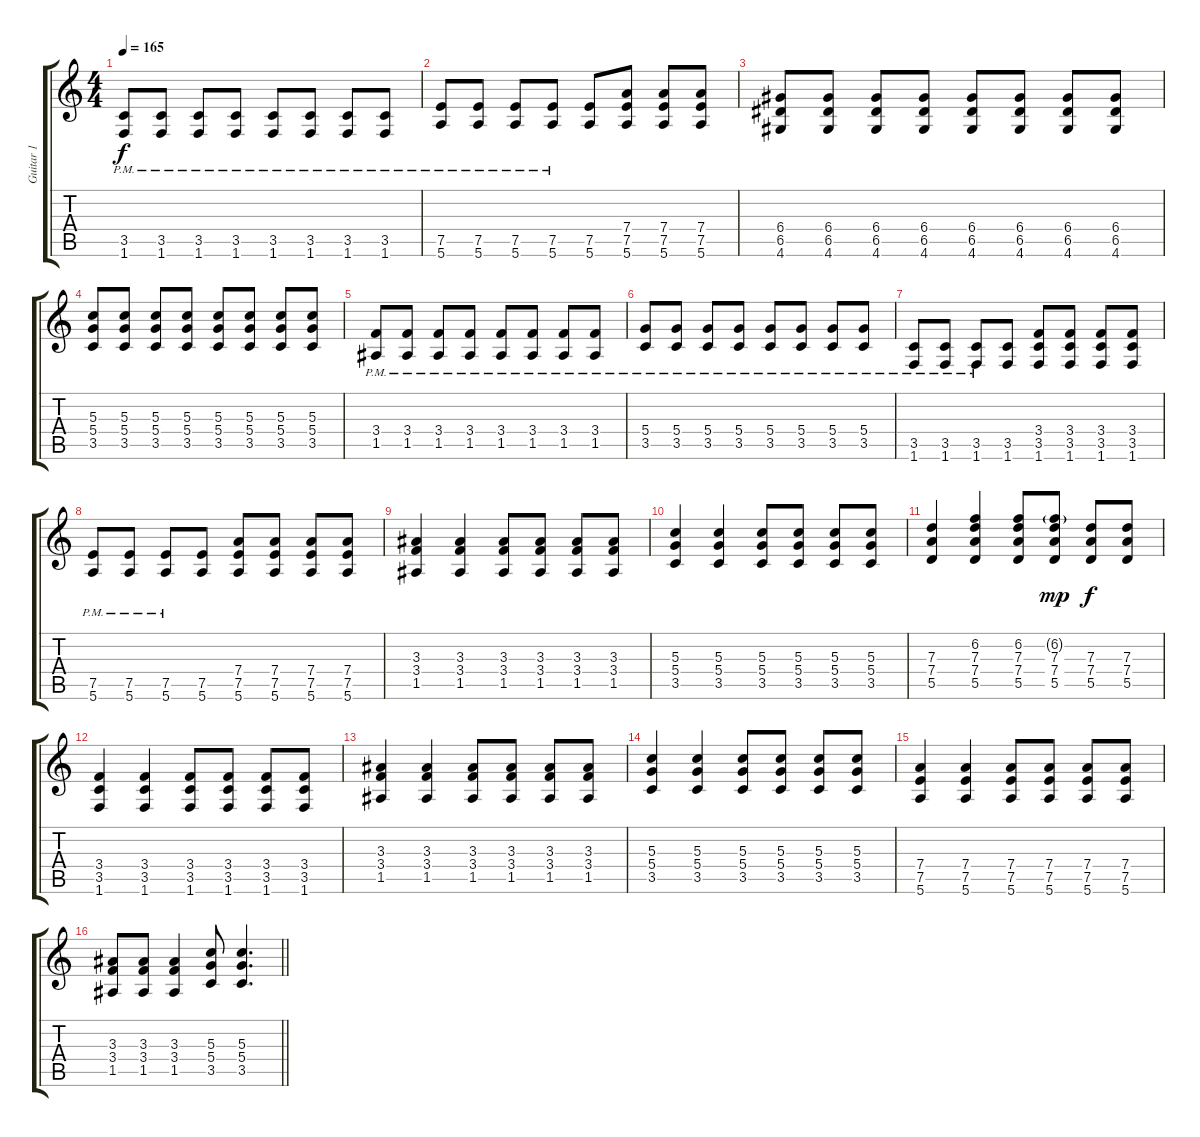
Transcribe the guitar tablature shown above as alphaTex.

\track ("Guitar 1" "Guitar 1") {instrument distortionguitar}
\staff {score tabs}
\tuning (E4 B3 G3 D3 A2 E2) {hide}
\ts (4 4)
\tempo 165
\clef g2
\ks c
(3.5{pm} 1.6{pm}).8{dy f} (3.5{pm} 1.6{pm}).8 (3.5{pm} 1.6{pm}).8 (3.5{pm} 1.6{pm}).8 (3.5{pm} 1.6{pm}).8 (3.5{pm} 1.6{pm}).8 (3.5{pm} 1.6{pm}).8 (3.5{pm} 1.6{pm}).8 |
(7.5{pm} 5.6{pm}).8 (7.5{pm} 5.6{pm}).8 (7.5{pm} 5.6{pm}).8 (7.5{pm} 5.6{pm}).8 (7.5 5.6).8 (7.4 7.5 5.6).8 (7.4 7.5 5.6).8 (7.4 7.5 5.6).8 |
(6.4 6.5 4.6).8 (6.4 6.5 4.6).8 (6.4 6.5 4.6).8 (6.4 6.5 4.6).8 (6.4 6.5 4.6).8 (6.4 6.5 4.6).8 (6.4 6.5 4.6).8 (6.4 6.5 4.6).8 |
(5.3 5.4 3.5).8 (5.3 5.4 3.5).8 (5.3 5.4 3.5).8 (5.3 5.4 3.5).8 (5.3 5.4 3.5).8 (5.3 5.4 3.5).8 (5.3 5.4 3.5).8 (5.3 5.4 3.5).8 |
(3.4{pm} 1.5{pm}).8 (3.4{pm} 1.5{pm}).8 (3.4{pm} 1.5{pm}).8 (3.4{pm} 1.5{pm}).8 (3.4{pm} 1.5{pm}).8 (3.4{pm} 1.5{pm}).8 (3.4{pm} 1.5{pm}).8 (3.4{pm} 1.5{pm}).8 |
(5.4{pm} 3.5{pm}).8 (5.4{pm} 3.5{pm}).8 (5.4{pm} 3.5{pm}).8 (5.4{pm} 3.5{pm}).8 (5.4{pm} 3.5{pm}).8 (5.4{pm} 3.5{pm}).8 (5.4{pm} 3.5{pm}).8 (5.4{pm} 3.5{pm}).8 |
(3.5{pm} 1.6{pm}).8 (3.5{pm} 1.6{pm}).8 (3.5{pm} 1.6{pm}).8 (3.5 1.6).8 (3.4 3.5 1.6).8 (3.4 3.5 1.6).8 (3.4 3.5 1.6).8 (3.4 3.5 1.6).8 |
(7.5{pm} 5.6{pm}).8 (7.5{pm} 5.6{pm}).8 (7.5{pm} 5.6{pm}).8 (7.5 5.6).8 (7.4 7.5 5.6).8 (7.4 7.5 5.6).8 (7.4 7.5 5.6).8 (7.4 7.5 5.6).8 |
(3.3 3.4 1.5).4 (3.3 3.4 1.5).4 (3.3 3.4 1.5).8 (3.3 3.4 1.5).8 (3.3 3.4 1.5).8 (3.3 3.4 1.5).8 |
(5.3 5.4 3.5).4 (5.3 5.4 3.5).4 (5.3 5.4 3.5).8 (5.3 5.4 3.5).8 (5.3 5.4 3.5).8 (5.3 5.4 3.5).8 |
(7.3 7.4 5.5).4 (6.2 7.3 7.4 5.5).4 (6.2 7.3 7.4 5.5).8 (6.2{g} 7.3 7.4 5.5).8{dy mp} (7.3 7.4 5.5).8{dy f} (7.3 7.4 5.5).8 |
(3.4 3.5 1.6).4 (3.4 3.5 1.6).4 (3.4 3.5 1.6).8 (3.4 3.5 1.6).8 (3.4 3.5 1.6).8 (3.4 3.5 1.6).8 |
(3.3 3.4 1.5).4 (3.3 3.4 1.5).4 (3.3 3.4 1.5).8 (3.3 3.4 1.5).8 (3.3 3.4 1.5).8 (3.3 3.4 1.5).8 |
(5.3 5.4 3.5).4 (5.3 5.4 3.5).4 (5.3 5.4 3.5).8 (5.3 5.4 3.5).8 (5.3 5.4 3.5).8 (5.3 5.4 3.5).8 |
(7.4 7.5 5.6).4 (7.4 7.5 5.6).4 (7.4 7.5 5.6).8 (7.4 7.5 5.6).8 (7.4 7.5 5.6).8 (7.4 7.5 5.6).8 |
\barLineRight lightlight
(3.3 3.4 1.5).8 (3.3 3.4 1.5).8 (3.3 3.4 1.5).4 (5.3 5.4 3.5).8 (5.3 5.4 3.5).4{d}
